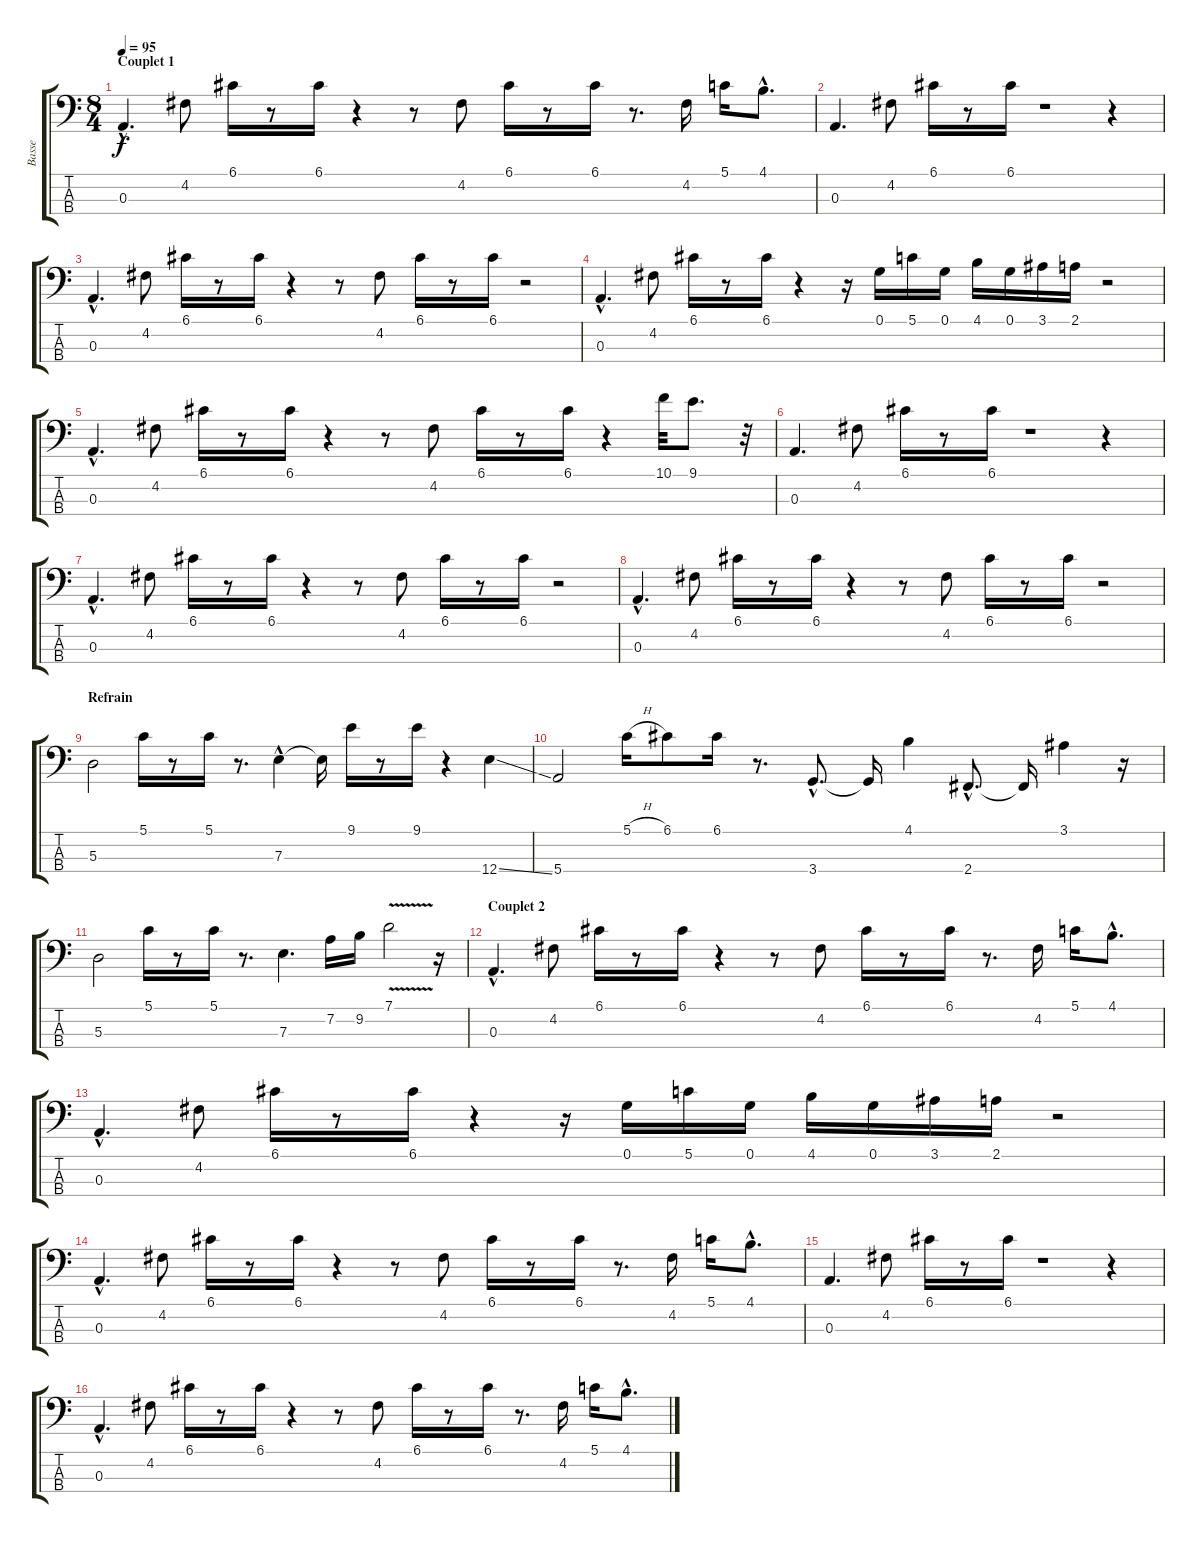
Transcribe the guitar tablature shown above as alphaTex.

\track (" Basse" " Basse") {instrument electricbassfinger}
\staff {score tabs}
\tuning (G2 D2 A1 E1) {hide}
\ts (8 4)
\section ("" "Couplet 1")
\tempo 95
\clef f4
\ks c
0.3{hac}.4{d dy f instrument electricbassfinger} 4.2.8 6.1.16 r.8 6.1.16 r.4 r.8 4.2.8 6.1.16 r.8 6.1.16 r.8{d} 4.2.16 5.1.16 4.1{hac}.8{d} |
0.3.4{d} 4.2.8 6.1.16 r.8 6.1.16 r.1 r.4 |
0.3{hac}.4{d} 4.2.8 6.1.16 r.8 6.1.16 r.4 r.8 4.2.8 6.1.16 r.8 6.1.16 r.2 |
0.3{hac}.4{d} 4.2.8 6.1.16 r.8 6.1.16 r.4 r.16 0.1.16 5.1.16 0.1.16 4.1.16 0.1.16 3.1.16 2.1.16 r.2 |
0.3{hac}.4{d} 4.2.8 6.1.16 r.8 6.1.16 r.4 r.8 4.2.8 6.1.16 r.8 6.1.16 r.4 10.1.32 9.1.8{d} r.32 |
0.3.4{d} 4.2.8 6.1.16 r.8 6.1.16 r.1 r.4 |
0.3{hac}.4{d} 4.2.8 6.1.16 r.8 6.1.16 r.4 r.8 4.2.8 6.1.16 r.8 6.1.16 r.2 |
0.3{hac}.4{d} 4.2.8 6.1.16 r.8 6.1.16 r.4 r.8 4.2.8 6.1.16 r.8 6.1.16 r.2 |
\section ("" "Refrain")
5.3.2 5.1.16 r.8 5.1.16 r.8{d} 7.3{hac}.4 7.3{t}.16 9.1.16 r.8 9.1.16 r.4 12.4{ss}.4 |
5.4.2 5.1{h}.16 6.1.8 6.1.16 r.8{d} 3.4{hac}.8{d} 3.4{t}.16 4.1.4 2.4{hac}.8{d} 2.4{t}.16 3.1.4 r.16 |
5.3.2 5.1.16 r.8 5.1.16 r.8{d} 7.3.4{d} 7.2.16 9.2.16 7.1{v}.2 r.16 |
\section ("" "Couplet 2")
0.3{hac}.4{d} 4.2.8 6.1.16 r.8 6.1.16 r.4 r.8 4.2.8 6.1.16 r.8 6.1.16 r.8{d} 4.2.16 5.1.16 4.1{hac}.8{d} |
0.3{hac}.4{d} 4.2.8 6.1.16 r.8 6.1.16 r.4 r.16 0.1.16 5.1.16 0.1.16 4.1.16 0.1.16 3.1.16 2.1.16 r.2 |
0.3{hac}.4{d} 4.2.8 6.1.16 r.8 6.1.16 r.4 r.8 4.2.8 6.1.16 r.8 6.1.16 r.8{d} 4.2.16 5.1.16 4.1{hac}.8{d} |
0.3.4{d} 4.2.8 6.1.16 r.8 6.1.16 r.1 r.4 |
0.3{hac}.4{d} 4.2.8 6.1.16 r.8 6.1.16 r.4 r.8 4.2.8 6.1.16 r.8 6.1.16 r.8{d} 4.2.16 5.1.16 4.1{hac}.8{d}
